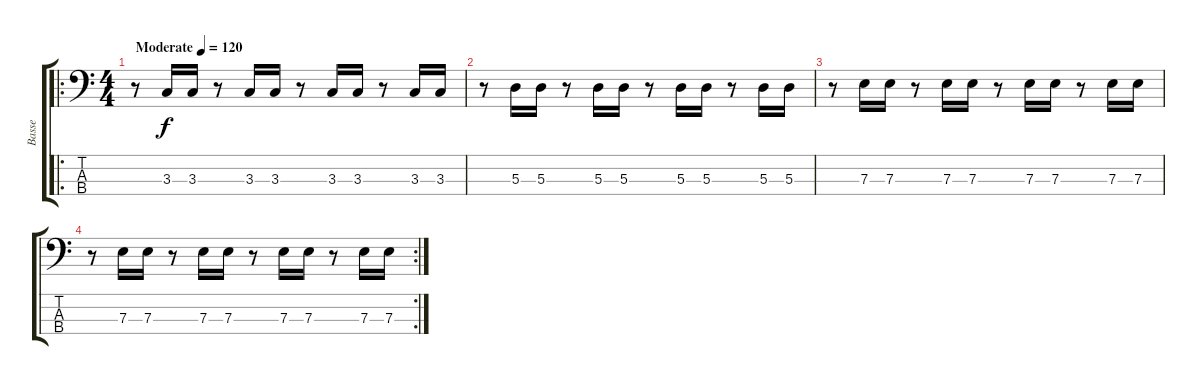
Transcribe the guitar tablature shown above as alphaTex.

\track ("Basse" "Basse") {instrument electricbassfinger}
\staff {score tabs}
\tuning (G2 D2 A1 E1) {hide}
\ro
\ts (4 4)
\tempo (120 "Moderate")
\clef f4
\ks c
r.8{dy f instrument electricbassfinger} 3.3.16 3.3.16 r.8 3.3.16 3.3.16 r.8 3.3.16 3.3.16 r.8 3.3.16 3.3.16 |
r.8 5.3.16 5.3.16 r.8 5.3.16 5.3.16 r.8 5.3.16 5.3.16 r.8 5.3.16 5.3.16 |
r.8 7.3.16 7.3.16 r.8 7.3.16 7.3.16 r.8 7.3.16 7.3.16 r.8 7.3.16 7.3.16 |
\rc 2
r.8 7.3.16 7.3.16 r.8 7.3.16 7.3.16 r.8 7.3.16 7.3.16 r.8 7.3.16 7.3.16
